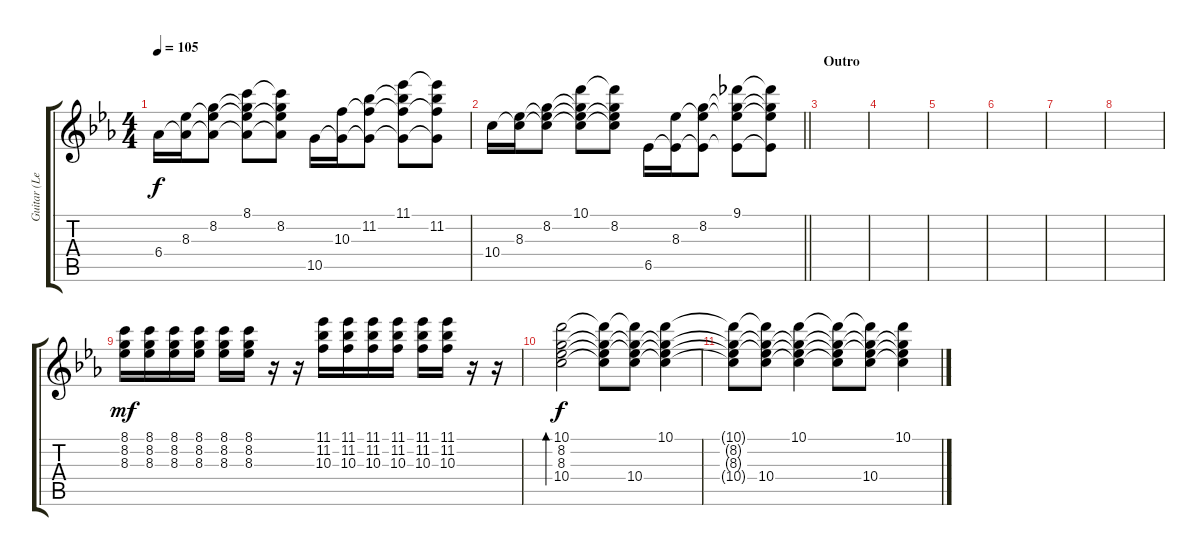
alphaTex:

\track ("Guitar (Left)" "Guitar (Le") {instrument electricguitarjazz}
\staff {score tabs}
\tuning (E4 B3 G3 D3 A2 E2) {hide}
\ts (4 4)
\tempo 105
\clef g2
\ks eb
6.4.16{dy f} (8.3 6.4{t}).16 (8.2 8.3{t} 6.4{t}).8 (8.1 8.2{t} 8.3{t} 6.4{t}).8 (8.1{t} 8.2 8.3{t} 6.4{t}).8 10.5.16 (10.3 10.5{t}).16 (11.2 10.3{t} 10.5{t}).8 (11.1 11.2{t} 10.3{t} 10.5{t}).8 (11.1{t} 11.2 10.3{t} 10.5{t}).8 |
\barLineRight lightlight
10.4.16 (8.3 10.4{t}).16 (8.2 8.3{t} 10.4{t}).8 (10.1 8.2{t} 8.3{t} 10.4{t}).8 (10.1{t} 8.2 8.3{t} 10.4{t}).8 6.5.16 (8.3 6.5{t}).16 (8.2 8.3{t} 6.5{t}).8 (9.1 8.2{t} 8.3{t} 6.5{t}).8 (9.1{t} 8.2{t} 8.3{t} 6.5{t}).8 |
\section ("" "Outro")
|
|
|
|
|
|
(8.1 8.2 8.3).16{dy mf} (8.1 8.2 8.3).16 (8.1 8.2 8.3).16 (8.1 8.2 8.3).16 (8.1 8.2 8.3).16 (8.1 8.2 8.3).16 r.16 r.16 (11.1 11.2 10.3).16 (11.1 11.2 10.3).16 (11.1 11.2 10.3).16 (11.1 11.2 10.3).16 (11.1 11.2 10.3).16 (11.1 11.2 10.3).16 r.16 r.16 |
(10.1 8.2 8.3 10.4).2{bd 120 dy f} (10.1{t} 8.2{t} 8.3{t} 10.4{t}).8 (10.1{t} 8.2{t} 8.3{t} 10.4).8 (10.1 8.2{t} 8.3{t} 10.4{t}).4 |
(10.1{t} 8.2{t} 8.3{t} 10.4{t}).8 (10.1{t} 8.2{t} 8.3{t} 10.4).8 (10.1 8.2{t} 8.3{t} 10.4{t}).4 (10.1{t} 8.2{t} 8.3{t} 10.4{t}).8 (10.1{t} 8.2{t} 8.3{t} 10.4).8 (10.1 8.2{t} 8.3{t} 10.4{t}).4
